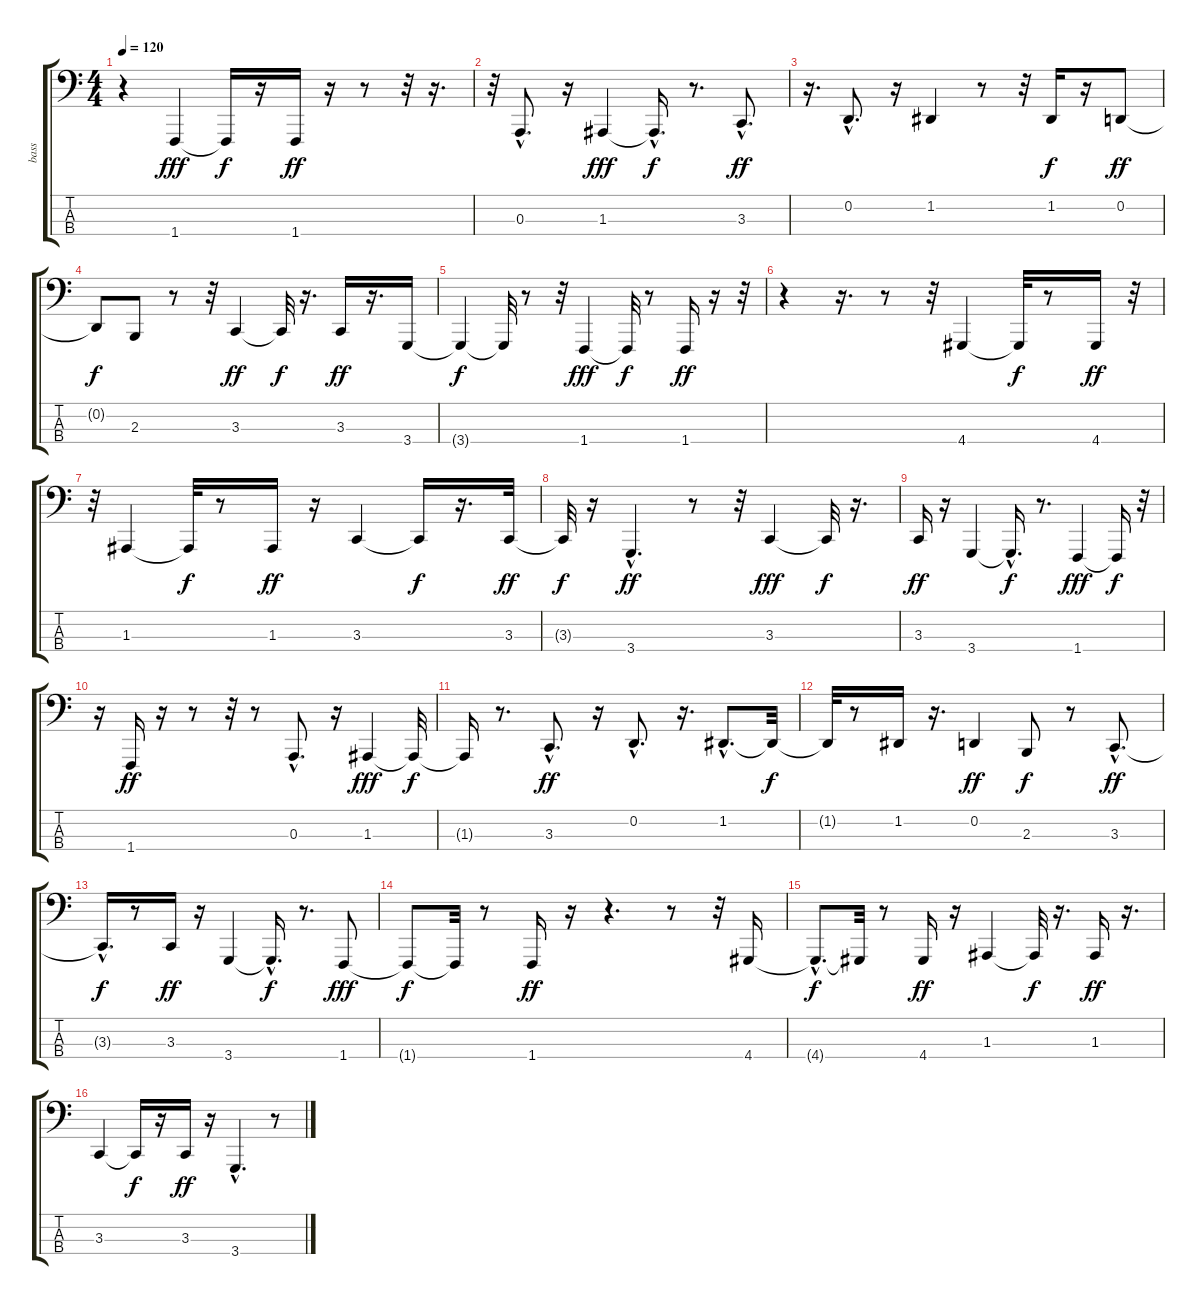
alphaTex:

\track ("bass" "bass") {instrument acousticgrandpiano}
\staff {score tabs}
\tuning (G2 D2 A1 E1) {hide}
\ts (4 4)
\tempo 120
\clef f4
\ks c
r.4{dy f} 1.4.4{dy fff} 1.4{t}.16{dy f} r.16 1.4.16{dy ff} r.16 r.8 r.32 r.16{d} |
r.32 0.3{hac}.8{d} r.16 1.3.4{dy fff} 1.3{hac t}.16{d dy f} r.8{d} 3.3{hac}.8{d dy ff} |
r.16{d} 0.2{hac}.8{d} r.16 1.2.4 r.8 r.32 1.2.16{dy f} r.16 0.2.8{dy ff} |
0.2{t}.8{dy f} 2.3.8 r.8 r.32 3.3.4{dy ff} 3.3{t}.32{dy f} r.16{d} 3.3.16{dy ff} r.16{d} 3.4.16 |
3.4{t}.4{dy f} 3.4{t}.32 r.8 r.32 1.4.4{dy fff} 1.4{t}.32{dy f} r.8 1.4.16{dy ff} r.16 r.32 |
r.4 r.16{d} r.8 r.32 4.4.4 4.4{t}.32{dy f} r.8 4.4.16{dy ff} r.32 |
r.32 1.3.4 1.3{t}.32{dy f} r.8 1.3.16{dy ff} r.16 3.3.4 3.3{t}.16{dy f} r.16{d} 3.3.32{dy ff} |
3.3{t}.32{dy f} r.16 3.4{hac}.4{d dy ff} r.8 r.32 3.3.4{dy fff} 3.3{t}.32{dy f} r.16{d} |
3.3.16{dy ff} r.16 3.4.4 3.4{hac t}.16{d dy f} r.8{d} 1.4.4{dy fff} 1.4{t}.16{dy f} r.32 |
r.16 1.4.16{dy ff} r.16 r.8 r.32 r.8 0.3{hac}.8{d} r.16 1.3.4{dy fff} 1.3{t}.32{dy f} |
1.3{t}.16 r.8{d} 3.3{hac}.8{d dy ff} r.16 0.2{hac}.8{d} r.16{d} 1.2{hac}.8{d} 1.2{t}.32{dy f} |
1.2{t}.32 r.8 1.2.16 r.16{d} 0.2.4{dy ff} 2.3.8{dy f} r.8 3.3{hac}.8{d dy ff} |
3.3{hac t}.16{d dy f} r.8 3.3.16{dy ff} r.16 3.4.4 3.4{hac t}.16{d dy f} r.8{d} 1.4.8{dy fff} |
1.4{t}.8{dy f} 1.4{t}.32 r.8 1.4.16{dy ff} r.16 r.4{d} r.8 r.32 4.4.16 |
4.4{hac t}.8{d dy f} 4.4{t}.32 r.8 4.4.16{dy ff} r.16 1.3.4 1.3{t}.32{dy f} r.16{d} 1.3.16{dy ff} r.16{d} |
3.3.4 3.3{t}.16{dy f} r.16 3.3.16{dy ff} r.16 3.4{hac}.4{d} r.8
